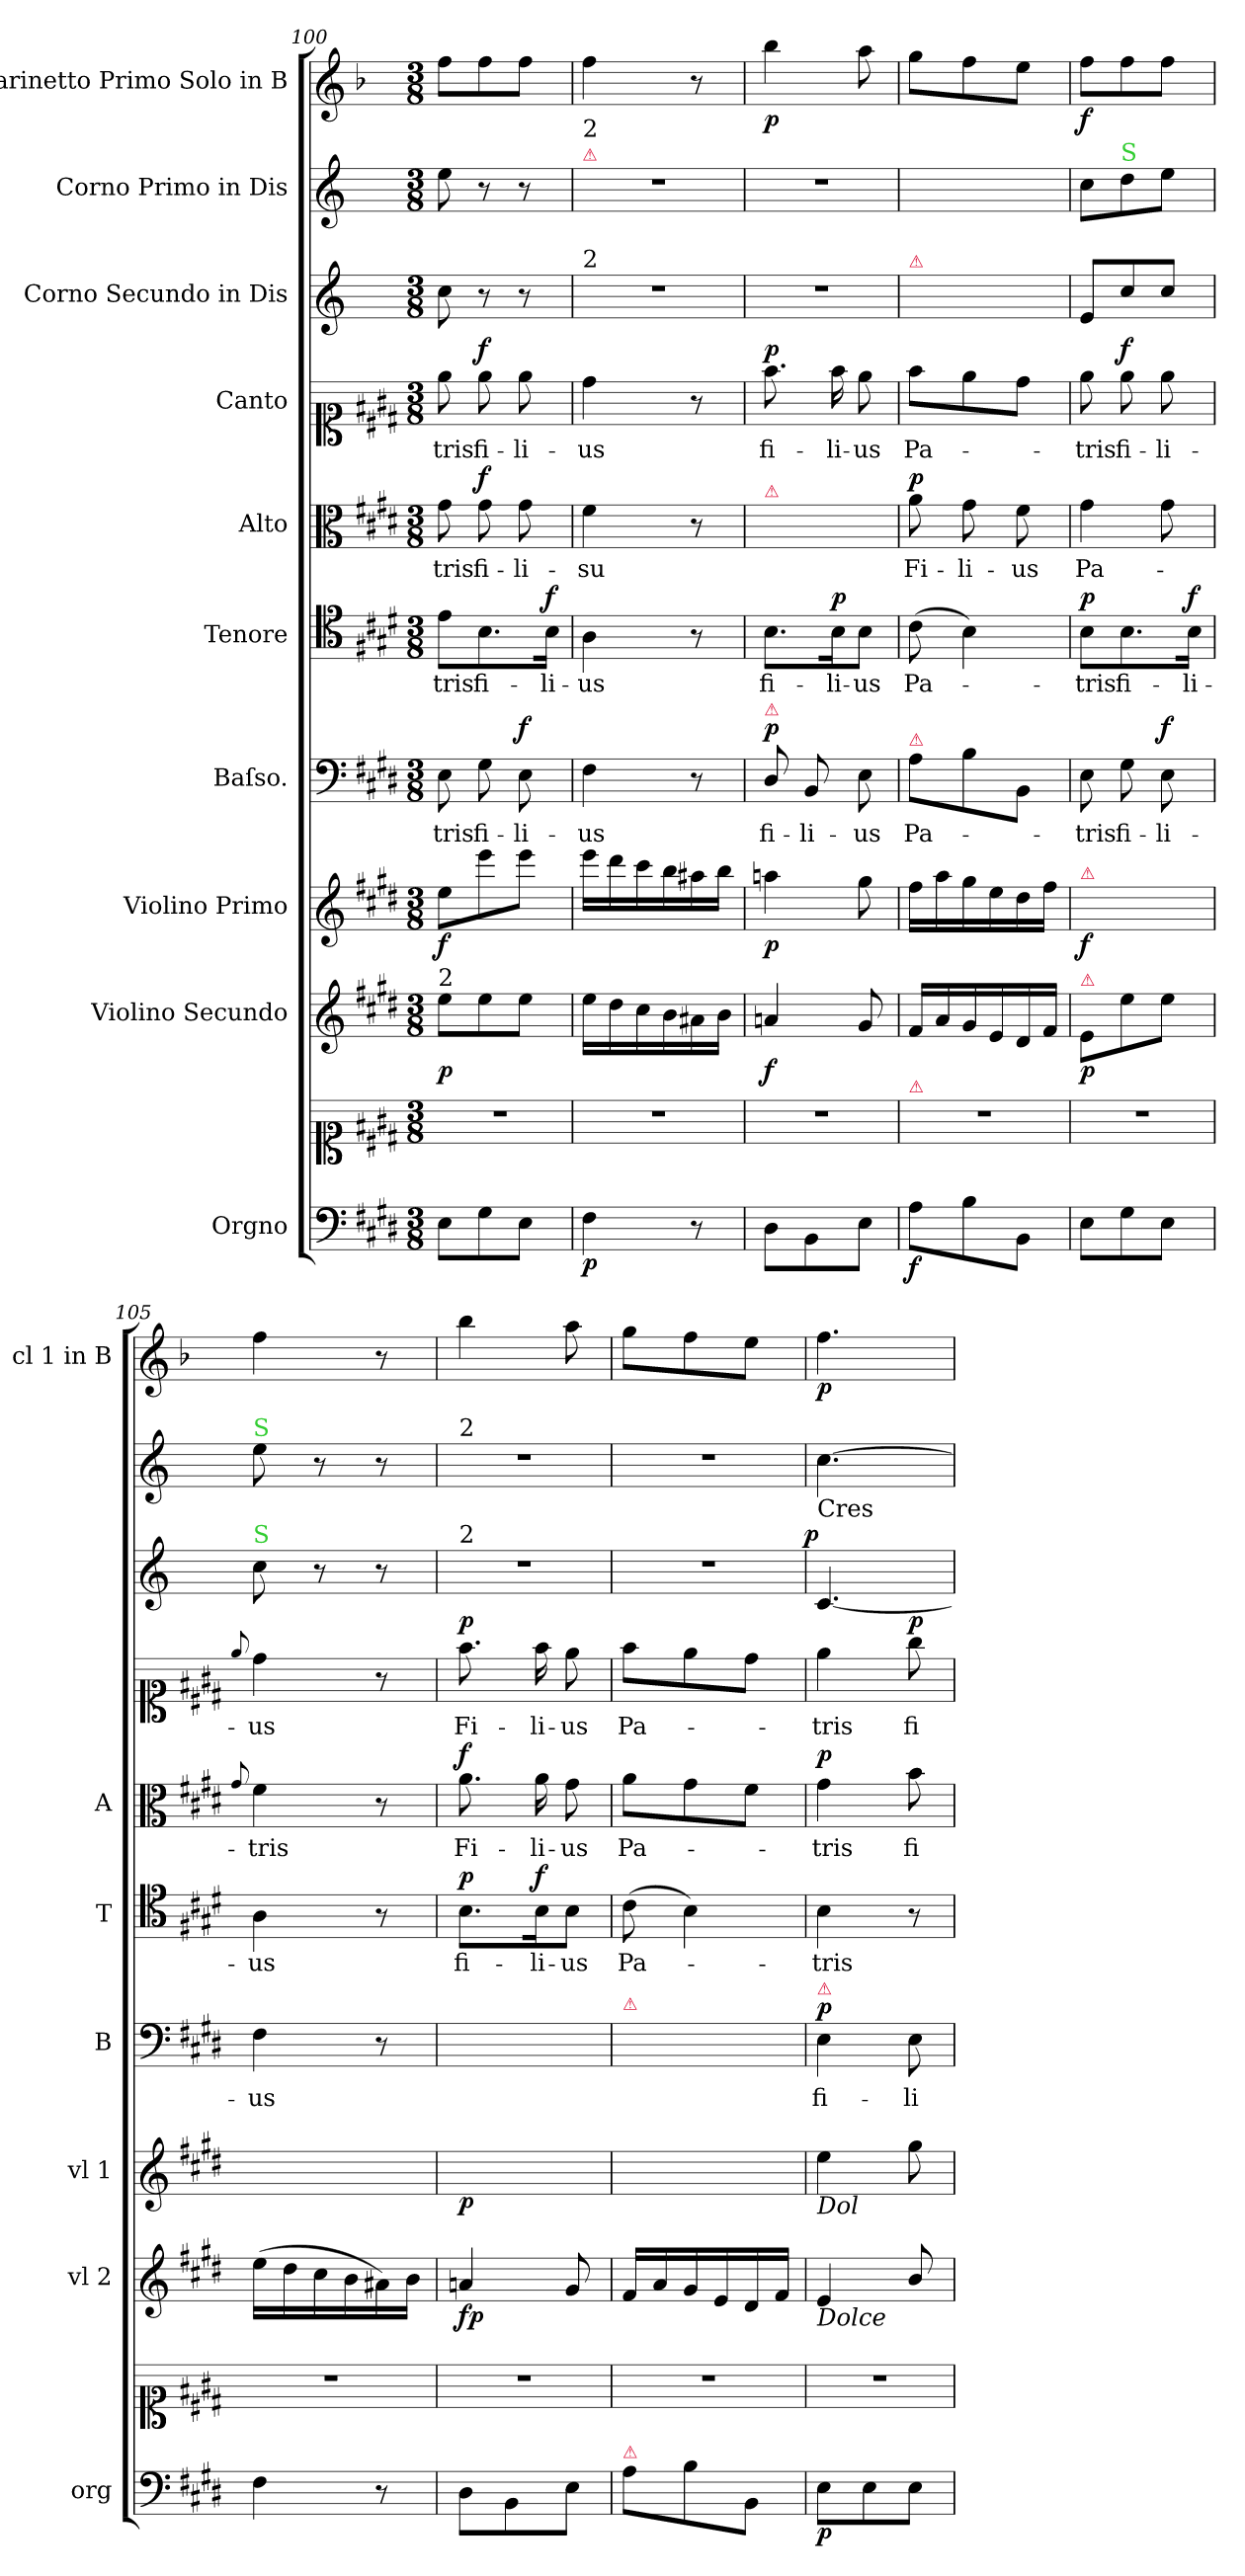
**kern	**kern	**dynam	**kern	**dynam	**kern	**dynam	**kern	**text	**dynam	**kern	**text	**dynam	**kern	**text	**dynam	**kern	**text	**dynam	**kern	**dynam	**kern	**kern	**dynam
*part10	*part10	*part10	*part9	*part9	*part8	*part8	*part7	*part7	*part7	*part6	*part6	*part6	*part5	*part5	*part5	*part4	*part4	*part4	*part3	*part3	*part2	*part1	*part1
*staff11	*staff10	*staff10/11	*staff9	*staff9	*staff8	*staff8	*staff7	*staff7	*staff7	*staff6	*staff6	*staff6	*staff5	*staff5	*staff5	*staff4	*staff4	*staff4	*staff3	*staff3	*staff2	*staff1	*staff1
*I"Orgno	*	*	*I"Violino Secundo	*	*I"Violino Primo	*	*I"Baſso.	*	*	*I"Tenore	*	*	*I"Alto	*	*	*I"Canto	*	*	*I"Corno Secundo in Dis	*	*I"Corno Primo in Dis	*I"Clarinetto Primo Solo in B	*
*I'org	*	*	*I'vl 2	*	*I'vl 1	*	*I'B	*	*	*I'T	*	*	*I'A	*	*	*	*	*	*	*	*	*I'cl 1 in B	*
*clefF4	*clefC1	*	*clefG2	*	*clefG2	*	*clefF4	*	*	*clefC4	*	*	*clefC3	*	*	*clefC1	*	*	*clefG2	*	*clefG2	*clefG2	*
*	*	*	*	*	*	*	*	*	*	*	*	*	*	*	*	*	*	*	*ITrd5c8	*	*ITrd5c8	*ITrd1c1	*
*k[f#c#g#d#]	*k[f#c#g#d#]	*	*k[f#c#g#d#]	*	*k[f#c#g#d#]	*	*k[f#c#g#d#]	*	*	*k[f#c#g#d#]	*	*	*k[f#c#g#d#]	*	*	*k[f#c#g#d#]	*	*	*k[f#c#g#d#]	*	*k[f#c#g#d#]	*k[f#c#g#d#]	*
*E:	*E:	*	*E:	*	*E:	*	*E:	*	*	*E:	*	*	*E:	*	*	*E:	*	*	*E:	*	*E:	*E:	*
*M3/8	*M3/8	*	*M3/8	*	*M3/8	*	*M3/8	*	*	*M3/8	*	*	*M3/8	*	*	*M3/8	*	*	*M3/8	*	*M3/8	*M3/8	*
=100	=100	=100	=100	=100	=100	=100	=100	=100	=100	=100	=100	=100	=100	=100	=100	=100	=100	=100	=100	=100	=100	=100	=100
!	!	!	!LO:TX:a:t=2	!	!	!	!	!	!	!	!	!	!	!	!	!	!	!	!	!	!	!	!
8E\L	4.r	.	8ee\L	p	8ee\L	f	8E\	-tris	.	8e\L	-tris	.	8g#\	-tris	.	8ee\	-tris	.	8e\	.	8g#\	8ee\L	fo
!	!	!	!	!	!	!	!	!	!	!	!	!	!	!	!LO:DY:b	!	!	!LO:DY:b	!	!	!	!	!
8G#\	.	.	8ee\	.	8eee\	.	8G#\	fi-	.	8.B\	fi-	.	8g#\	fi-	f	8ee\	fi-	f	8r	.	8r	8ee\	.
!	!	!	!	!	!	!	!	!	!LO:DY:b	!	!	!	!	!	!	!	!	!	!	!	!	!	!
8E\J	.	.	8ee\J	.	8eee\J	.	8E\	-li-	f	.	.	.	8g#\	-li-	.	8ee\	-li-	.	8r	.	8r	8ee\J	.
!	!	!	!	!	!	!	!	!	!	!	!	!LO:DY:b	!	!	!	!	!	!	!	!	!	!	!
.	.	.	.	.	.	.	.	.	.	16B\Jk	-li-	f	.	.	.	.	.	.	.	.	.	.	.
=101	=101	=101	=101	=101	=101	=101	=101	=101	=101	=101	=101	=101	=101	=101	=101	=101	=101	=101	=101	=101	=101	=101	=101
!	!	!	!	!	!	!	!	!	!	!	!	!	!	!	!	!	!	!	!	!	!LO:TX:a:color=crimson:t=⚠	!	!
!	!	!	!	!	!	!	!	!	!	!	!	!	!	!	!	!	!	!	!	!	!LO:TX:a:t=2	!	!
!	!	!	!	!	!	!	!	!	!	!	!	!	!	!	!	!	!	!	!LO:TX:a:t=2	!	!	!	!
!	!	!LO:DY:b=2	!	!	!	!	!	!	!	!	!	!	!	!	!	!	!	!	!	!	!	!	!
4F#\	4.r	p	16ee\LL	.	16eee\LL	.	4F#\	-us	.	4A\	-us	.	4f#\	-su	.	4dd#\	-us	.	4.r	.	4.r	4ee\	.
.	.	.	16dd#\	.	16ddd#\	.	.	.	.	.	.	.	.	.	.	.	.	.	.	.	.	.	.
.	.	.	16cc#\	.	16ccc#\	.	.	.	.	.	.	.	.	.	.	.	.	.	.	.	.	.	.
.	.	.	16b\	.	16bb\	.	.	.	.	.	.	.	.	.	.	.	.	.	.	.	.	.	.
8r	.	.	16a#X/	.	16aa#X\	.	8r	.	.	8r	.	.	8r	.	.	8r	.	.	.	.	.	8r	.
.	.	.	16b\JJ	.	16bb\JJ	.	.	.	.	.	.	.	.	.	.	.	.	.	.	.	.	.	.
=102	=102	=102	=102	=102	=102	=102	=102	=102	=102	=102	=102	=102	=102	=102	=102	=102	=102	=102	=102	=102	=102	=102	=102
!	!	!	!	!	!	!	!	!	!	!	!	!	!LO:TX:a:color=crimson:t=⚠	!	!	!	!	!	!	!	!	!	!
!	!	!	!	!	!	!	!LO:TX:a:color=crimson:t=⚠	!	!	!	!	!	!	!	!	!	!	!	!	!	!	!	!
!	!	!	!	!	!	!	!	!	!LO:DY:b	!	!	!	!	!	!	!	!	!LO:DY:b	!	!	!	!	!
8D#\L	4.r	.	4an/	f	4aan\	p	8D#/	fi-	p	8.B\L	fi-	.	4.ryy	.	.	8.ff#\	fi-	p	4.r	.	4.r	4aa\	p
8BB/	.	.	.	.	.	.	8BB/	-li-	.	.	.	.	.	.	.	.	.	.	.	.	.	.	.
!	!	!	!	!	!	!	!	!	!	!	!	!LO:DY:b	!	!	!	!	!	!	!	!	!	!	!
.	.	.	.	.	.	.	.	.	.	16B\K	-li-	p	.	.	.	16ff#\	-li-	.	.	.	.	.	.
8E\J	.	.	8g#/	.	8gg#\	.	8E\	-us	.	8B\J	-us	.	.	.	.	8ee\	-us	.	.	.	.	8gg#\	.
=103	=103	=103	=103	=103	=103	=103	=103	=103	=103	=103	=103	=103	=103	=103	=103	=103	=103	=103	=103	=103	=103	=103	=103
!	!	!	!	!	!	!	!	!	!	!	!	!	!	!	!	!	!	!	!LO:TX:a:color=crimson:t=⚠	!	!	!	!
!	!	!	!	!	!	!	!LO:TX:a:color=crimson:t=⚠	!	!	!	!	!	!	!	!	!	!	!	!	!	!	!	!
!	!LO:TX:a:color=crimson:t=⚠	!	!	!	!	!	!	!	!	!	!	!	!	!	!	!	!	!	!	!	!	!	!
!	!	!LO:DY:b=2	!	!	!	!	!	!	!	!	!	!	!	!	!LO:DY:b	!	!	!	!	!	!	!	!
8A\L	4.r	f	16f#/LL	.	16ff#\LL	.	8A\L	Pa-	.	(8c#\	Pa-	.	8a\	Fi-	p	8ff#\L	Pa-	.	4.ryy	.	4.ryy	8ff#\L	.
.	.	.	16a/	.	16aa\	.	.	.	.	.	.	.	.	.	.	.	.	.	.	.	.	.	.
8B\	.	.	16g#/	.	16gg#\	.	8B\	.	.	4B\)	.	.	8g#\	-li-	.	8ee\	.	.	.	.	.	8ee\	.
.	.	.	16e/	.	16ee\	.	.	.	.	.	.	.	.	.	.	.	.	.	.	.	.	.	.
8BB/J	.	.	16d#/	.	16dd#\	.	8BB/J	.	.	.	.	.	8f#\	-us	.	8dd#\J	.	.	.	.	.	8dd#\J	.
.	.	.	16f#/JJ	.	16ff#\JJ	.	.	.	.	.	.	.	.	.	.	.	.	.	.	.	.	.	.
=104	=104	=104	=104	=104	=104	=104	=104	=104	=104	=104	=104	=104	=104	=104	=104	=104	=104	=104	=104	=104	=104	=104	=104
!	!	!	!	!	!LO:TX:a:color=crimson:t=⚠	!	!	!	!	!	!	!	!	!	!	!	!	!	!	!	!	!	!
!	!	!	!LO:TX:a:color=crimson:t=⚠	!	!	!	!	!	!	!	!	!	!	!	!	!	!	!	!	!	!	!	!
!	!	!	!	!	!	!	!	!	!	!	!	!LO:DY:b	!	!	!	!	!	!	!	!	!	!	!
8E\L	4.r	.	8e/L	p	8ee\Lyy	f	8E\	-tris	.	8B\L	-tris	p	4g#\	Pa-	.	8ee\	-tris	.	8G#/L	.	8e\L	8ee\L	f
!	!	!	!	!	!	!	!	!	!	!	!	!	!	!	!	!	!	!	!	!	!LO:TX:a:color=limegreen:t=S	!	!
!	!	!	!	!	!	!	!	!	!	!	!	!	!	!	!	!	!	!LO:DY:b	!	!	!	!	!
8G#\	.	.	8ee\	.	8eee\yy	.	8G#\	fi-	.	8.B\	fi-	.	.	.	.	8ee\	fi-	f	8e/	.	8f#\	8ee\	.
!	!	!	!	!	!	!	!	!	!LO:DY:b	!	!	!	!	!	!	!	!	!	!	!	!	!	!
8E\J	.	.	8ee\J	.	8eee\Jyy	.	8E\	-li-	f	.	.	.	8g#\	.	.	8ee\	-li-	.	8e/J	.	8g#\J	8ee\J	.
!	!	!	!	!	!	!	!	!	!	!	!	!LO:DY:b	!	!	!	!	!	!	!	!	!	!	!
.	.	.	.	.	.	.	.	.	.	16B\Jk	-li-	f	.	.	.	.	.	.	.	.	.	.	.
=105	=105	=105	=105	=105	=105	=105	=105	=105	=105	=105	=105	=105	=105	=105	=105	=105	=105	=105	=105	=105	=105	=105	=105
.	.	.	.	.	.	.	.	.	.	.	.	.	8qqg#/	.	.	8qqee/	.	.	.	.	.	.	.
!	!	!	!	!	!	!	!	!	!	!	!	!	!	!	!	!	!	!	!	!	!LO:TX:a:color=limegreen:t=S	!	!
!	!	!	!	!	!	!	!	!	!	!	!	!	!	!	!	!	!	!	!LO:TX:a:color=limegreen:t=S	!	!	!	!
!	!	!LO:DY:b=2	!	!	!	!	!	!	!	!	!	!	!	!	!	!	!	!	!	!	!	!	!
4F#\	4.r	for.	(16ee\LL	.	16eee\LLyy	.	4F#\	-us	.	4A\	-us	.	4f#\	-tris	.	4dd#\	-us	.	8e\	.	8g#\	4ee\	.
.	.	.	16dd#\	.	16ddd#\yy	.	.	.	.	.	.	.	.	.	.	.	.	.	.	.	.	.	.
.	.	.	16cc#\	.	16ccc#\yy	.	.	.	.	.	.	.	.	.	.	.	.	.	8r	.	8r	.	.
.	.	.	16b\	.	16bb\yy	.	.	.	.	.	.	.	.	.	.	.	.	.	.	.	.	.	.
8r	.	.	16a#X/)	.	16aa#X\yy	.	8r	.	.	8r	.	.	8r	.	.	8r	.	.	8r	.	8r	8r	.
.	.	.	16b\JJ	.	16bb\JJyy	.	.	.	.	.	.	.	.	.	.	.	.	.	.	.	.	.	.
=106	=106	=106	=106	=106	=106	=106	=106	=106	=106	=106	=106	=106	=106	=106	=106	=106	=106	=106	=106	=106	=106	=106	=106
!	!	!	!	!	!	!	!	!	!	!	!	!	!	!	!	!	!	!	!	!	!LO:TX:a:t=2	!	!
!	!	!	!	!	!	!	!	!	!	!	!	!	!	!	!	!	!	!	!LO:TX:a:t=2	!	!	!	!
!	!	!	!	!	!	!	!	!	!	!	!	!LO:DY:b	!	!	!LO:DY:b	!	!	!LO:DY:b	!	!	!	!	!
8D#\L	4.r	.	4an/	fp	4aan\yy	p	8D#/yy	fi-	.	8.B\L	fi-	p	8.a\	Fi-	f	8.ff#\	Fi-	p	4.r	.	4.r	4aa\	fo
8BB/	.	.	.	.	.	.	8BB/yy	-li-	.	.	.	.	.	.	.	.	.	.	.	.	.	.	.
!	!	!	!	!	!	!	!	!	!	!	!	!LO:DY:b	!	!	!	!	!	!	!	!	!	!	!
.	.	.	.	.	.	.	.	.	.	16B\K	-li-	f	16a\	-li-	.	16ff#\	-li-	.	.	.	.	.	.
8E\J	.	.	8g#/	.	8gg#\yy	.	8E\yy	-us	.	8B\J	-us	.	8g#\	-us	.	8ee\	-us	.	.	.	.	8gg#\	.
=107	=107	=107	=107	=107	=107	=107	=107	=107	=107	=107	=107	=107	=107	=107	=107	=107	=107	=107	=107	=107	=107	=107	=107
!	!	!	!	!	!	!	!LO:TX:a:color=crimson:t=⚠	!	!	!	!	!	!	!	!	!	!	!	!	!	!	!	!
!LO:TX:a:color=crimson:t=⚠	!	!	!	!	!	!	!	!	!	!	!	!	!	!	!	!	!	!	!	!	!	!	!
8A\L	4.r	.	16f#/LL	.	16ff#\LLyy	.	8A\Lyy	Pa-	.	(8c#\	Pa-	.	8a\L	Pa-	.	8ff#\L	Pa-	.	4.r	.	4.r	8ff#\L	.
.	.	.	16a/	.	16aa\yy	.	.	.	.	.	.	.	.	.	.	.	.	.	.	.	.	.	.
8B\	.	.	16g#/	.	16gg#\yy	.	8B\yy	.	.	4B\)	.	.	8g#\	.	.	8ee\	.	.	.	.	.	8ee\	.
.	.	.	16e/	.	16ee\yy	.	.	.	.	.	.	.	.	.	.	.	.	.	.	.	.	.	.
8BB/J	.	.	16d#/	.	16dd#\yy	.	8BB/Jyy	.	.	.	.	.	8f#\J	.	.	8dd#\J	.	.	.	.	.	8dd#\J	.
.	.	.	16f#/JJ	.	16ff#\JJyy	.	.	.	.	.	.	.	.	.	.	.	.	.	.	.	.	.	.
=108	=108	=108	=108	=108	=108	=108	=108	=108	=108	=108	=108	=108	=108	=108	=108	=108	=108	=108	=108	=108	=108	=108	=108
!	!	!	!	!	!	!	!	!	!	!	!	!	!	!	!	!	!	!	!	!	!LO:TX:b:t=Cres	!	!
!	!	!	!	!	!	!	!LO:TX:a:color=crimson:t=⚠	!	!	!	!	!	!	!	!	!	!	!	!	!	!	!	!
!	!	!	!	!	!LO:TX:b:i:t=Dol	!	!	!	!	!	!	!	!	!	!	!	!	!	!	!	!	!	!
!	!	!	!LO:TX:b:i:t=Dolce	!	!	!	!	!	!	!	!	!	!	!	!	!	!	!	!	!	!	!	!
!	!	!LO:DY:b=2	!	!	!	!	!	!	!LO:DY:b	!	!	!	!	!	!LO:DY:b	!	!	!	!	!LO:DY:a:rj	!	!	!
8E\L	4.r	p	4e/	.	4ee\	.	4E\	fi-	p	4B\	-tris	.	4g#\	-tris	p	4ee\	-tris	.	[4.E/	p	[4.e\	4.ee\	p
8E\	.	.	.	.	.	.	.	.	.	.	.	.	.	.	.	.	.	.	.	.	.	.	.
!	!	!	!	!	!	!	!	!	!	!	!	!	!	!	!	!	!	!LO:DY:b	!	!	!	!	!
8E\J	.	.	8b/	.	8gg#\	.	8E\	-li-	.	8r	.	.	8b\	fi-	.	8gg#\	fi-	p	.	.	.	.	.
=	=	=	=	=	=	=	=	=	=	=	=	=	=	=	=	=	=	=	=	=	=	=	=
*-	*-	*-	*-	*-	*-	*-	*-	*-	*-	*-	*-	*-	*-	*-	*-	*-	*-	*-	*-	*-	*-	*-	*-
